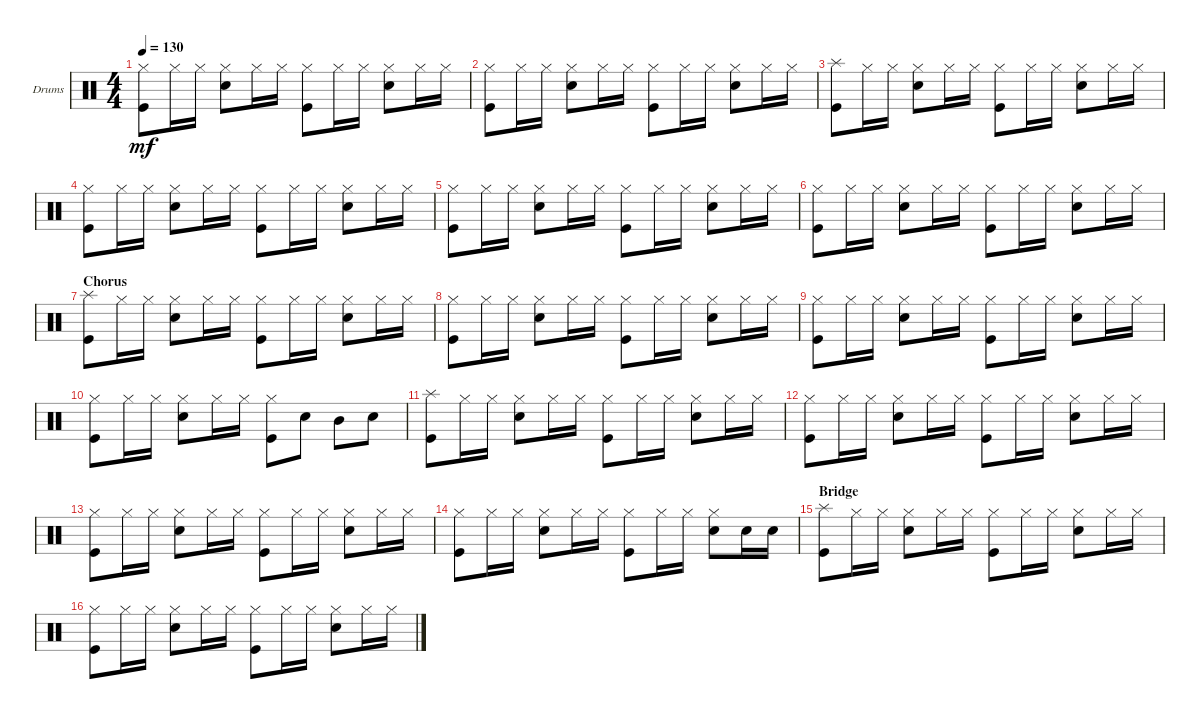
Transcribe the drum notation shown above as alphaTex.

\defaultSystemsLayout 4
\bracketExtendMode groupsimilarinstruments
\firstSystemTrackNameOrientation horizontal
\otherSystemsTrackNameOrientation horizontal
\track ("Drums" "Drums") {instrument percussion}
\staff {score}
\articulation defaults
\ts (4 4)
\tempo 130
\clef neutral
\ks c
("Kick (hit)" "Hi-Hat (closed)").8{dy mf} "Hi-Hat (closed)".16 "Hi-Hat (closed)".16 ("Snare (hit) 2" "Hi-Hat (closed)").8 "Hi-Hat (closed)".16 "Hi-Hat (closed)".16 ("Kick (hit)" "Hi-Hat (closed)").8 "Hi-Hat (closed)".16 "Hi-Hat (closed)".16 ("Snare (hit) 2" "Hi-Hat (closed)").8 "Hi-Hat (closed)".16 "Hi-Hat (closed)".16 |
("Kick (hit)" "Hi-Hat (closed)").8 "Hi-Hat (closed)".16 "Hi-Hat (closed)".16 ("Snare (hit) 2" "Hi-Hat (closed)").8 "Hi-Hat (closed)".16 "Hi-Hat (closed)".16 ("Kick (hit)" "Hi-Hat (closed)").8 "Hi-Hat (closed)".16 "Hi-Hat (closed)".16 ("Snare (hit) 2" "Hi-Hat (closed)").8 "Hi-Hat (closed)".16 "Hi-Hat (closed)".16 |
("Kick (hit)" "Splash (hit)").8 "Hi-Hat (closed)".16 "Hi-Hat (closed)".16 ("Snare (hit) 2" "Hi-Hat (closed)").8 "Hi-Hat (closed)".16 "Hi-Hat (closed)".16 ("Kick (hit)" "Hi-Hat (closed)").8 "Hi-Hat (closed)".16 "Hi-Hat (closed)".16 ("Snare (hit) 2" "Hi-Hat (closed)").8 "Hi-Hat (closed)".16 "Hi-Hat (closed)".16 |
("Kick (hit)" "Hi-Hat (closed)").8 "Hi-Hat (closed)".16 "Hi-Hat (closed)".16 ("Snare (hit) 2" "Hi-Hat (closed)").8 "Hi-Hat (closed)".16 "Hi-Hat (closed)".16 ("Kick (hit)" "Hi-Hat (closed)").8 "Hi-Hat (closed)".16 "Hi-Hat (closed)".16 ("Snare (hit) 2" "Hi-Hat (closed)").8 "Hi-Hat (closed)".16 "Hi-Hat (closed)".16 |
("Kick (hit)" "Hi-Hat (closed)").8 "Hi-Hat (closed)".16 "Hi-Hat (closed)".16 ("Snare (hit) 2" "Hi-Hat (closed)").8 "Hi-Hat (closed)".16 "Hi-Hat (closed)".16 ("Kick (hit)" "Hi-Hat (closed)").8 "Hi-Hat (closed)".16 "Hi-Hat (closed)".16 ("Snare (hit) 2" "Hi-Hat (closed)").8 "Hi-Hat (closed)".16 "Hi-Hat (closed)".16 |
("Kick (hit)" "Hi-Hat (closed)").8 "Hi-Hat (closed)".16 "Hi-Hat (closed)".16 ("Snare (hit) 2" "Hi-Hat (closed)").8 "Hi-Hat (closed)".16 "Hi-Hat (closed)".16 ("Kick (hit)" "Hi-Hat (closed)").8 "Hi-Hat (closed)".16 "Hi-Hat (closed)".16 ("Snare (hit) 2" "Hi-Hat (closed)").8 "Hi-Hat (closed)".16 "Hi-Hat (closed)".16 |
\section ("" "Chorus")
("Kick (hit)" "Splash (hit)").8 "Hi-Hat (closed)".16 "Hi-Hat (closed)".16 ("Snare (hit) 2" "Hi-Hat (closed)").8 "Hi-Hat (closed)".16 "Hi-Hat (closed)".16 ("Kick (hit)" "Hi-Hat (closed)").8 "Hi-Hat (closed)".16 "Hi-Hat (closed)".16 ("Snare (hit) 2" "Hi-Hat (closed)").8 "Hi-Hat (closed)".16 "Hi-Hat (closed)".16 |
("Kick (hit)" "Hi-Hat (closed)").8 "Hi-Hat (closed)".16 "Hi-Hat (closed)".16 ("Snare (hit) 2" "Hi-Hat (closed)").8 "Hi-Hat (closed)".16 "Hi-Hat (closed)".16 ("Kick (hit)" "Hi-Hat (closed)").8 "Hi-Hat (closed)".16 "Hi-Hat (closed)".16 ("Snare (hit) 2" "Hi-Hat (closed)").8 "Hi-Hat (closed)".16 "Hi-Hat (closed)".16 |
("Kick (hit)" "Hi-Hat (closed)").8 "Hi-Hat (closed)".16 "Hi-Hat (closed)".16 ("Snare (hit) 2" "Hi-Hat (closed)").8 "Hi-Hat (closed)".16 "Hi-Hat (closed)".16 ("Kick (hit)" "Hi-Hat (closed)").8 "Hi-Hat (closed)".16 "Hi-Hat (closed)".16 ("Snare (hit) 2" "Hi-Hat (closed)").8 "Hi-Hat (closed)".16 "Hi-Hat (closed)".16 |
("Kick (hit)" "Hi-Hat (closed)").8 "Hi-Hat (closed)".16 "Hi-Hat (closed)".16 ("Snare (hit) 2" "Hi-Hat (closed)").8 "Hi-Hat (closed)".16 "Hi-Hat (closed)".16 ("Kick (hit)" "Hi-Hat (closed)").8 "Snare (hit) 2".8 "Mid Tom (hit)".8 "Snare (hit) 2".8 |
("Kick (hit)" "Splash (hit)").8 "Hi-Hat (closed)".16 "Hi-Hat (closed)".16 ("Snare (hit) 2" "Hi-Hat (closed)").8 "Hi-Hat (closed)".16 "Hi-Hat (closed)".16 ("Kick (hit)" "Hi-Hat (closed)").8 "Hi-Hat (closed)".16 "Hi-Hat (closed)".16 ("Snare (hit) 2" "Hi-Hat (closed)").8 "Hi-Hat (closed)".16 "Hi-Hat (closed)".16 |
("Kick (hit)" "Hi-Hat (closed)").8 "Hi-Hat (closed)".16 "Hi-Hat (closed)".16 ("Snare (hit) 2" "Hi-Hat (closed)").8 "Hi-Hat (closed)".16 "Hi-Hat (closed)".16 ("Kick (hit)" "Hi-Hat (closed)").8 "Hi-Hat (closed)".16 "Hi-Hat (closed)".16 ("Snare (hit) 2" "Hi-Hat (closed)").8 "Hi-Hat (closed)".16 "Hi-Hat (closed)".16 |
("Kick (hit)" "Hi-Hat (closed)").8 "Hi-Hat (closed)".16 "Hi-Hat (closed)".16 ("Snare (hit) 2" "Hi-Hat (closed)").8 "Hi-Hat (closed)".16 "Hi-Hat (closed)".16 ("Kick (hit)" "Hi-Hat (closed)").8 "Hi-Hat (closed)".16 "Hi-Hat (closed)".16 ("Snare (hit) 2" "Hi-Hat (closed)").8 "Hi-Hat (closed)".16 "Hi-Hat (closed)".16 |
("Kick (hit)" "Hi-Hat (closed)").8 "Hi-Hat (closed)".16 "Hi-Hat (closed)".16 ("Snare (hit) 2" "Hi-Hat (closed)").8 "Hi-Hat (closed)".16 "Hi-Hat (closed)".16 ("Kick (hit)" "Hi-Hat (closed)").8 "Hi-Hat (closed)".16 "Hi-Hat (closed)".16 ("Snare (hit) 2" "Hi-Hat (closed)").8 "Snare (hit) 2".16 "Snare (hit) 2".16 |
\section ("" "Bridge")
("Kick (hit)" "Splash (hit)").8 "Hi-Hat (closed)".16 "Hi-Hat (closed)".16 ("Snare (hit) 2" "Hi-Hat (closed)").8 "Hi-Hat (closed)".16 "Hi-Hat (closed)".16 ("Kick (hit)" "Hi-Hat (closed)").8 "Hi-Hat (closed)".16 "Hi-Hat (closed)".16 ("Snare (hit) 2" "Hi-Hat (closed)").8 "Hi-Hat (closed)".16 "Hi-Hat (closed)".16 |
("Kick (hit)" "Hi-Hat (closed)").8 "Hi-Hat (closed)".16 "Hi-Hat (closed)".16 ("Snare (hit) 2" "Hi-Hat (closed)").8 "Hi-Hat (closed)".16 "Hi-Hat (closed)".16 ("Kick (hit)" "Hi-Hat (closed)").8 "Hi-Hat (closed)".16 "Hi-Hat (closed)".16 ("Snare (hit) 2" "Hi-Hat (closed)").8 "Hi-Hat (closed)".16 "Hi-Hat (closed)".16
